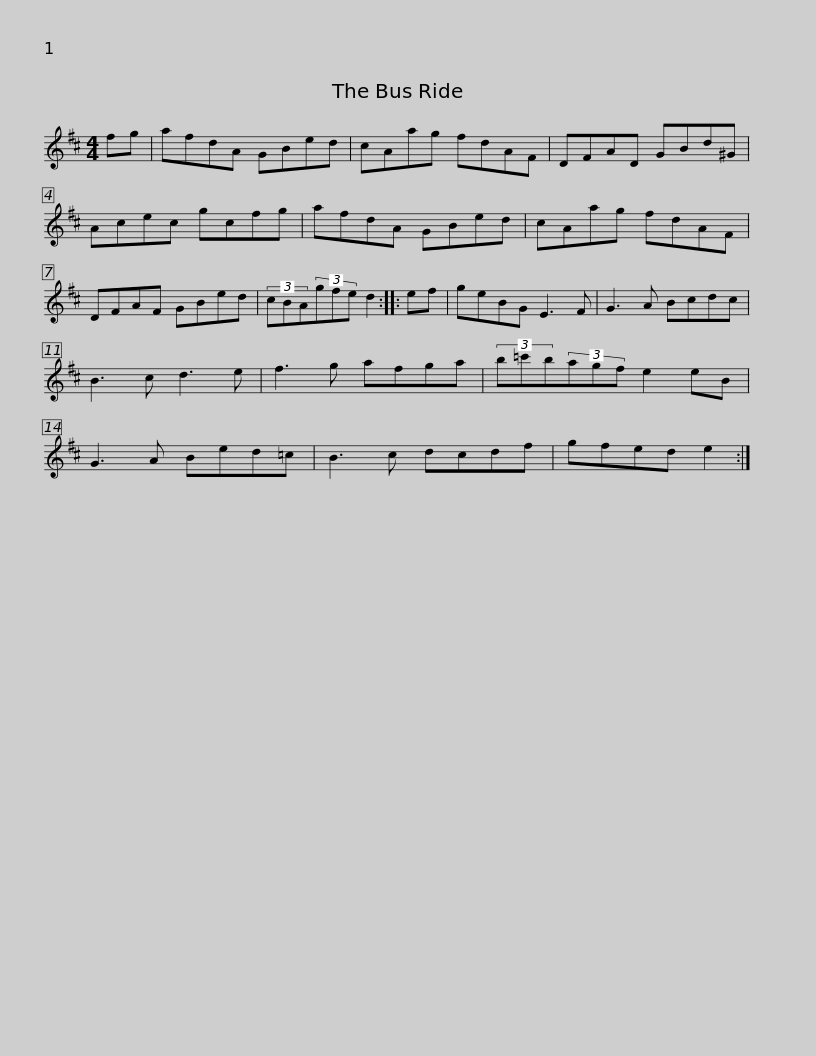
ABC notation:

X:1
L:1/8
M:4/4
I:linebreak $
K:D
V:1 treble
V:1
 fg | afdA GBed | cAag fdAF | DFAD GBd^G | Acec gcfg |$ %5
 afdA GBed | cAag fdAF | DFAF GBed | (3cBA(3gfe d2 ::$ ef | %10
 geBG E3 F | G3 A Bcdc | B3 c d3 e | f3 g afga |$ (3b=c'b(3agf e2 eB | %15
 G3 A Bed=c | B3 c dcdf | gfed e2 :| %18
